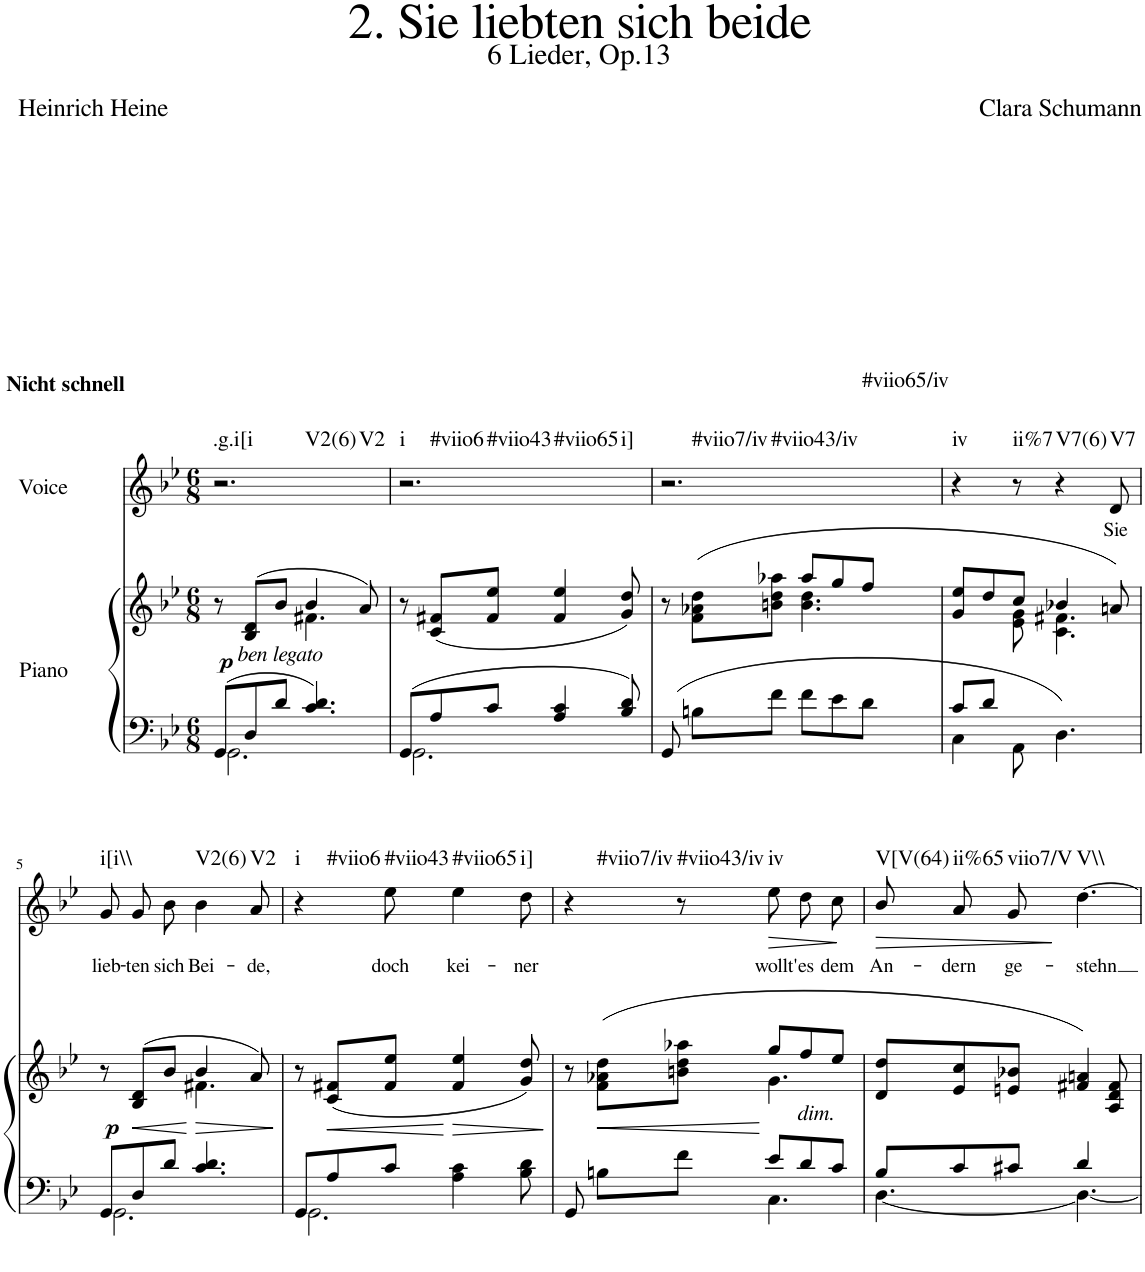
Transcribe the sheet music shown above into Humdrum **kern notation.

**kern	**kern	**dynam	**kern	**text	**dynam	**harte
*part2	*part2	*part2	*part1	*part1	*part1	*part1
*staff3	*staff2	*staff2/3	*staff1	*staff1	*staff1	*
*I"Piano	*	*	*I"Voice	*	*	*
*I'Pno	*	*	*	*	*	*
*clefF4	*clefG2	*	*clefG2	*	*	*
*k[b-e-]	*k[b-e-]	*	*k[b-e-]	*	*	*
*g:	*g:	*	*g:	*	*	*
*M6/8	*M6/8	*	*M6/8	*	*	*
=1	=1	=1	=1	=1	=1	=1
*^	*^	*	*	*	*	*
!	!	!	!	!	!LO:TX:a:B:t=Nicht schnell	!	!	!
!	!	!LO:TX:b:i:t=ben legato	!	!	!	!	!	!
!	!	!	!	!LO:DY:b	!	!	!	!LO:H:n=1:kt=.g.i[i
!	!	!	!	!	!	!	!	!LO:H:n=2:kt=V2(6)
!	!	!	!	!	!	!	!	!LO:H:n=3:kt=V2
8GG/L	2.GG\	8r	4.ryy	p	2.r	.	.	N N N
8D/	.	(8B-/ 8d/L	.	.	.	.	.	.
8d/J	.	8b-/J	.	.	.	.	.	.
4.c/ 4.d/	.	4b-/	4.f#X\	.	.	.	.	.
.	.	8a/)	.	.	.	.	.	.
*	*	*v	*v	*	*	*	*	*
=2	=2	=2	=2	=2	=2	=2	=2
!	!	!	!	!	!	!	!LO:H:n=1:kt=i
!	!	!	!	!	!	!	!LO:H:n=2:kt=#viio6
!	!	!	!	!	!	!	!LO:H:n=3:kt=#viio43
!	!	!	!	!	!	!	!LO:H:n=4:kt=#viio65
!	!	!	!	!	!	!	!LO:H:n=5:kt=i]
8GG/L	2.GG\	8r	.	2.r	.	.	N N N N N
8A/	.	(8c/ 8f#X/L	.	.	.	.	.
8c/J	.	8f#/ 8ee-/J	.	.	.	.	.
4A/ 4c/	.	4f#/ 4ee-/	.	.	.	.	.
8B-/ 8d/	.	8g/ 8dd/)	.	.	.	.	.
*v	*v	*	*	*	*	*	*
=3	=3	=3	=3	=3	=3	=3
*	*^	*	*	*	*	*
!	!	!	!	!	!	!	!LO:H:n=1:kt=#viio7/iv
!	!	!	!	!	!	!	!LO:H:n=2:kt=#viio43/iv
!	!	!	!	!	!	!	!LO:H:n=3:kt=#viio65/iv
8GG/	8r	4.ryy	.	2.r	.	.	N N N
8Bn\L	(8f\ 8a-X\ 8dd\L	.	.	.	.	.	.
8f\J	8bn\ 8dd\ 8aa-X\J	.	.	.	.	.	.
8f\L	8aa-/L	4.b\ 4.dd\	.	.	.	.	.
8e-\	8gg/	.	.	.	.	.	.
8d\J	8ff/J	.	.	.	.	.	.
=4	=4	=4	=4	=4	=4	=4	=4
*^	*	*	*	*	*	*	*
!	!	!	!	!	!	!	!	!LO:H:kt=iv
8c/L	4C\	8g/ 8ee-/L	4ryy	.	4r	.	.	N
8d/J	.	8dd/	.	.	.	.	.	.
!	!	!	!	!	!	!	!	!LO:H:kt=ii%7
8AA\	2ryy	8cc/J	8e-\ 8g\	.	8r	.	.	N
!	!	!	!	!	!	!	!	!LO:H:kt=V7(6)
4.D\	.	4b-X/	4.c\ 4.f#X\	.	4r	.	.	N
!	!	!	!	!	!	!LO:LY:b	!	!LO:H:kt=V7
.	.	8an/)	.	.	8d/	Sie	.	N
!!LO:LB:g=z
=5	=5	=5	=5	=5	=5	=5	=5	=5
!	!	!	!	!LO:DY:b	!	!LO:LY:b	!	!LO:H:kt=i[i\\
8GG/L	2.GG\	8r	4.ryy	p	8g/L	lieb-	.	N
!	!	!	!	!LO:HP:b	!	!LO:LY:b	!	!
8D/	.	(8B-/ 8d/L	.	<	8g/	-ten	.	.
!	!	!	!	!	!	!LO:LY:b	!	!
8d/J	.	8b-/J	.	.	8b-/J	sich	.	.
!	!	!	!	!LO:HP:n=1:b	!	!LO:LY:b	!	!LO:H:kt=V2(6)
4.c/ 4.d/	.	4b-/	4.f#X\	[ >	4b-\	Bei-	.	N
!	!	!	!	!	!	!LO:LY:b	!	!LO:H:kt=V2
.	.	8a/)	.	.	8a/	-de,	.	N
*v	*v	*	*	*	*	*	*	*
*	*v	*v	*	*	*	*	*
.	.	]	.	.	.	.
=6	=6	=6	=6	=6	=6	=6
*^	*	*	*	*	*	*
!	!	!	!	!	!	!	!LO:H:n=1:kt=i
!	!	!	!	!	!	!	!LO:H:n=2:kt=#viio6
8GG/L	2.GG\	8r	.	4r	.	.	N N
!	!	!	!LO:HP:b	!	!	!	!
8A/	.	(8c/ 8f#X/L	<	.	.	.	.
!	!	!	!	!	!LO:LY:b	!	!LO:H:kt=#viio43
8c/J	.	8f#/ 8ee-/J	.	8ee-\	doch	.	N
!	!	!	!LO:HP:n=1:b	!	!LO:LY:b	!	!LO:H:kt=#viio65
4A\ 4c\	.	4f#/ 4ee-/	[ >	4ee-\	kei-	.	N
!	!	!	!	!	!LO:LY:b	!	!LO:H:kt=i]
8B-\ 8d\	.	8g/ 8dd/)	.	8dd\	-ner	.	N
*v	*v	*	*	*	*	*	*
.	.	]	.	.	.	.
=7	=7	=7	=7	=7	=7	=7
*^	*^	*	*	*	*	*
!	!	!	!	!	!	!	!	!LO:H:kt=#viio7/iv
8GG/	4.ryy	8r	4.ryy	.	4r	.	.	N
!	!	!	!	!LO:HP:b	!	!	!	!
8Bn\L	.	(8f\ 8a-X\ 8dd\L	.	<	.	.	.	.
!	!	!	!	!	!	!	!	!LO:H:kt=#viio43/iv
8f\J	.	8bn\ 8dd\ 8aa-X\J	.	.	8r	.	.	N
!	!	!	!	!	!	!LO:LY:b	!LO:HP:b	!LO:H:kt=iv
8e-/L	4.C\	8gg/L	4.g\	[	8ee-\L	wollt'	>	N
!LO:TX:a:i:t=dim.	!	!	!	!	!	!	!	!
!	!	!	!	!	!	!LO:LY:b	!	!
8d/	.	8ff/	.	.	8dd\	es	.	.
!	!	!	!	!	!	!LO:LY:b	!	!
8c/J	.	8ee-/J	.	.	8cc\J	dem	.	.
*v	*v	*	*	*	*	*	*	*
*	*v	*v	*	*	*	*	*
.	.	.	.	.	]	.
=8	=8	=8	=8	=8	=8	=8
*^	*	*	*	*	*	*
!	!	!	!	!	!LO:LY:b	!LO:HP:b	!LO:H:kt=V[V(64)
8B-/L	[4.D\	8d/ 8dd/L	.	8b-/	An-	>	N
!	!	!	!	!	!LO:LY:b	!	!LO:H:kt=ii%65
8c/	.	8e-/ 8cc/	.	8a/	-dern	.	N
!	!	!	!	!	!LO:LY:b	!	!LO:H:kt=viio7/V
8c#X/J	.	8en/ 8b-X/J	.	8g/	ge-	.	N
!	!	!	!	!	!LO:LY:b	!	!LO:H:kt=V\\
4d/	4.D\_	4f#X/ 4an/)	.	[4.dd\	-stehn	]	N
8ryy	.	8A/ 8d/ 8f#/	.	.	.	.	.
*v	*v	*	*	*	*	*	*
=	=	=	=	=	=	=
*-	*-	*-	*-	*-	*-	*-
